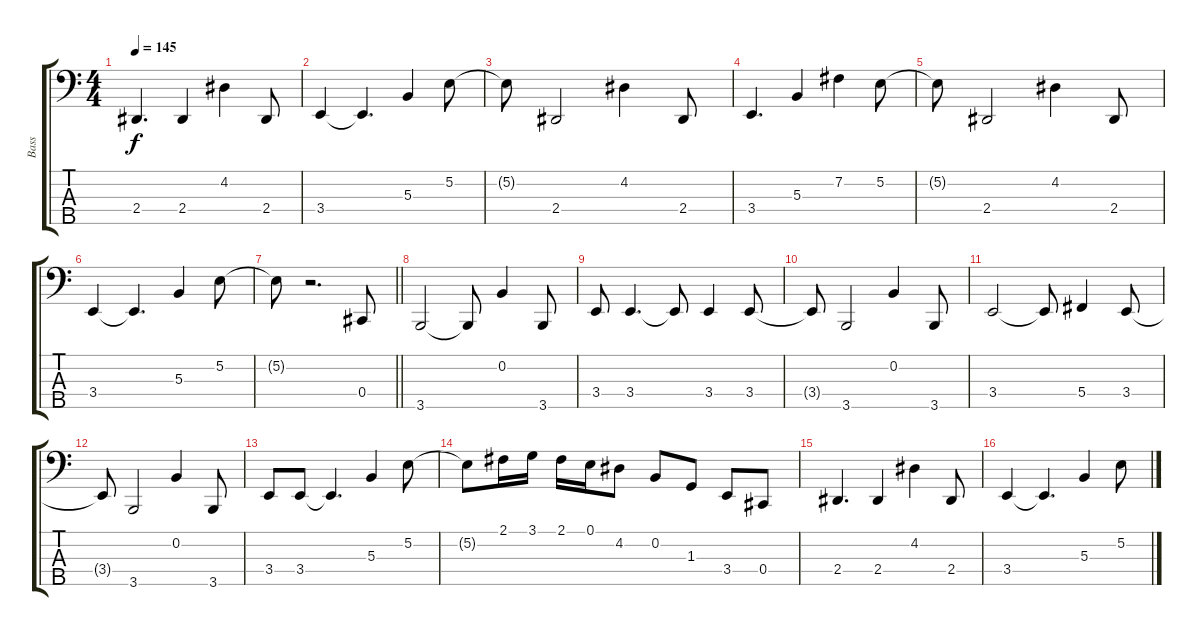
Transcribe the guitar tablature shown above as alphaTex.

\track ("Bass" "Bass") {instrument electricbassfinger}
\staff {score tabs}
\tuning (E2 B1 Gb1 Db1 Ab0) {hide}
\ts (4 4)
\tempo 145
\clef f4
\ks c
2.4.4{d dy f} 2.4.4 4.2.4 2.4.8 |
3.4.4 3.4{t}.4{d} 5.3.4 5.2.8 |
5.2{t}.8 2.4.2 4.2.4 2.4.8 |
3.4.4{d} 5.3.4 7.2.4 5.2.8 |
5.2{t}.8 2.4.2 4.2.4 2.4.8 |
3.4.4 3.4{t}.4{d} 5.3.4 5.2.8 |
\barLineRight lightlight
5.2{t}.8 r.2{d} 0.4.8 |
3.5.2 3.5{t}.8 0.2.4 3.5.8 |
3.4.8 3.4.4{d} 3.4{t}.8 3.4.4 3.4.8 |
3.4{t}.8 3.5.2 0.2.4 3.5.8 |
3.4.2 3.4{t}.8 5.4.4 3.4.8 |
3.4{t}.8 3.5.2 0.2.4 3.5.8 |
3.4.8 3.4.8 3.4{t}.4{d} 5.3.4 5.2.8 |
5.2{t}.8 2.1.16 3.1.16 2.1.16 0.1.16 4.2.8 0.2.8 1.3.8 3.4.8 0.4.8 |
2.4.4{d} 2.4.4 4.2.4 2.4.8 |
3.4.4 3.4{t}.4{d} 5.3.4 5.2.8
